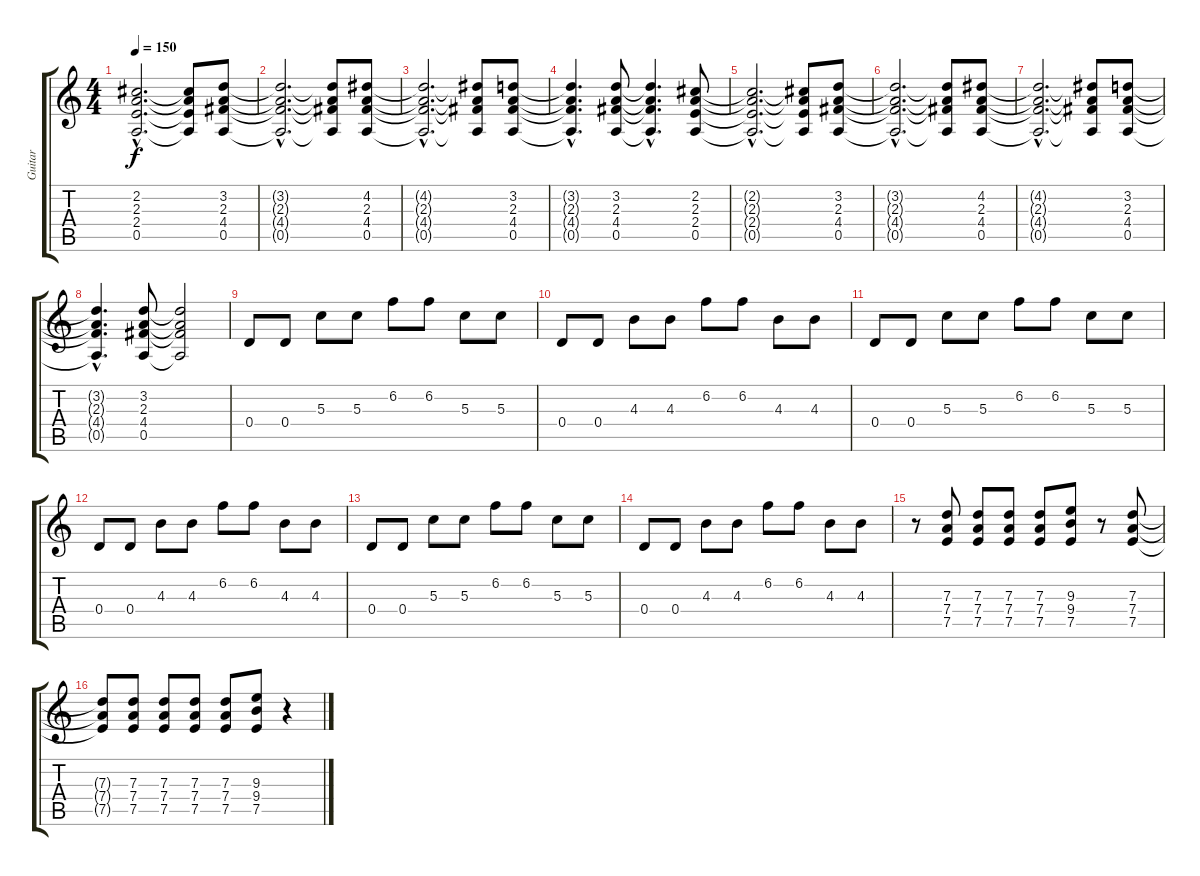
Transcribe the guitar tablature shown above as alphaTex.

\track ("Guitar" "Guitar") {instrument distortionguitar}
\staff {score tabs}
\tuning (E4 B3 G3 D3 A2 E2) {hide}
\ts (4 4)
\tempo 150
\clef g2
\ks c
(2.2{hac} 2.3{hac} 2.4{hac} 0.5{hac}).2{d dy f} (2.2{t} 2.3{t} 2.4{t} 0.5{t}).8 (3.2 2.3 4.4 0.5).8 |
(3.2{hac t} 2.3{hac t} 4.4{hac t} 0.5{hac t}).2{d} (3.2{t} 2.3{t} 4.4{t} 0.5{t}).8 (4.2 2.3 4.4 0.5).8 |
(4.2{hac t} 2.3{hac t} 4.4{hac t} 0.5{hac t}).2{d} (4.2{t} 2.3{t} 4.4{t} 0.5{t}).8 (3.2 2.3 4.4 0.5).8 |
(3.2{hac t} 2.3{hac t} 4.4{hac t} 0.5{hac t}).4{d} (3.2 2.3 4.4 0.5).8 (3.2{hac t} 2.3{hac t} 4.4{hac t} 0.5{hac t}).4{d} (2.2 2.3 2.4 0.5).8 |
(2.2{hac t} 2.3{hac t} 2.4{hac t} 0.5{hac t}).2{d} (2.2{t} 2.3{t} 2.4{t} 0.5{t}).8 (3.2 2.3 4.4 0.5).8 |
(3.2{hac t} 2.3{hac t} 4.4{hac t} 0.5{hac t}).2{d} (3.2{t} 2.3{t} 4.4{t} 0.5{t}).8 (4.2 2.3 4.4 0.5).8 |
(4.2{hac t} 2.3{hac t} 4.4{hac t} 0.5{hac t}).2{d} (4.2{t} 2.3{t} 4.4{t} 0.5{t}).8 (3.2 2.3 4.4 0.5).8 |
(3.2{hac t} 2.3{hac t} 4.4{hac t} 0.5{hac t}).4{d} (3.2 2.3 4.4 0.5).8 (3.2{t} 2.3{t} 4.4{t} 0.5{t}).2 |
0.4.8 0.4.8 5.3.8 5.3.8 6.2.8 6.2.8 5.3.8 5.3.8 |
0.4.8 0.4.8 4.3.8 4.3.8 6.2.8 6.2.8 4.3.8 4.3.8 |
0.4.8 0.4.8 5.3.8 5.3.8 6.2.8 6.2.8 5.3.8 5.3.8 |
0.4.8 0.4.8 4.3.8 4.3.8 6.2.8 6.2.8 4.3.8 4.3.8 |
0.4.8 0.4.8 5.3.8 5.3.8 6.2.8 6.2.8 5.3.8 5.3.8 |
0.4.8 0.4.8 4.3.8 4.3.8 6.2.8 6.2.8 4.3.8 4.3.8 |
r.8 (7.3 7.4 7.5).8 (7.3 7.4 7.5).8 (7.3 7.4 7.5).8 (7.3 7.4 7.5).8 (9.3 9.4 7.5).8 r.8 (7.3 7.4 7.5).8 |
(7.3{t} 7.4{t} 7.5{t}).8 (7.3 7.4 7.5).8 (7.3 7.4 7.5).8 (7.3 7.4 7.5).8 (7.3 7.4 7.5).8 (9.3 9.4 7.5).8 r.4
